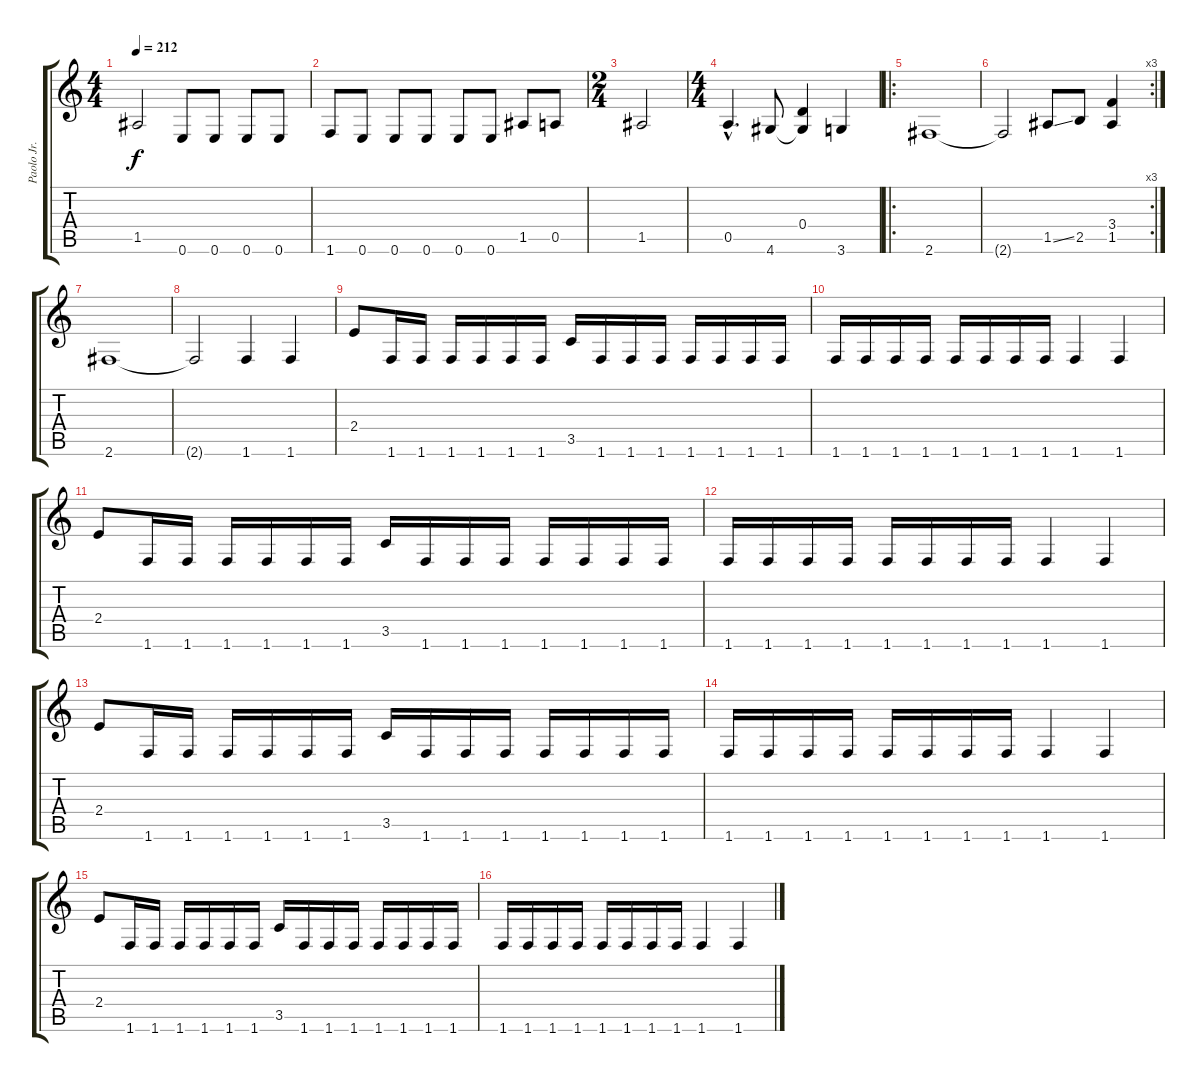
\track ("Paolo Jr." "Paolo Jr.") {instrument electricbasspick}
\staff {score tabs}
\tuning (E4 B3 G3 D3 A2 E2) {hide}
\ts (4 4)
\tempo 212
\clef g2
\ks c
1.5.2{dy f} 0.6.8 0.6.8 0.6.8 0.6.8 |
1.6.8 0.6.8 0.6.8 0.6.8 0.6.8 0.6.8 1.5.8 0.5.8 |
\ts (2 4)
1.5.2 |
\ts (4 4)
0.5{hac}.4{d} 4.6.8 (0.4 4.6{t}).4 3.6.4 |
\ro
2.6.1 |
\rc 3
2.6{t}.2 1.5{ss}.8 2.5.8 (3.4 1.5).4 |
2.6.1 |
2.6{t}.2 1.6.4 1.6.4 |
2.4.8 1.6.16 1.6.16 1.6.16 1.6.16 1.6.16 1.6.16 3.5.16 1.6.16 1.6.16 1.6.16 1.6.16 1.6.16 1.6.16 1.6.16 |
1.6.16 1.6.16 1.6.16 1.6.16 1.6.16 1.6.16 1.6.16 1.6.16 1.6.4 1.6.4 |
2.4.8 1.6.16 1.6.16 1.6.16 1.6.16 1.6.16 1.6.16 3.5.16 1.6.16 1.6.16 1.6.16 1.6.16 1.6.16 1.6.16 1.6.16 |
1.6.16 1.6.16 1.6.16 1.6.16 1.6.16 1.6.16 1.6.16 1.6.16 1.6.4 1.6.4 |
2.4.8 1.6.16 1.6.16 1.6.16 1.6.16 1.6.16 1.6.16 3.5.16 1.6.16 1.6.16 1.6.16 1.6.16 1.6.16 1.6.16 1.6.16 |
1.6.16 1.6.16 1.6.16 1.6.16 1.6.16 1.6.16 1.6.16 1.6.16 1.6.4 1.6.4 |
2.4.8 1.6.16 1.6.16 1.6.16 1.6.16 1.6.16 1.6.16 3.5.16 1.6.16 1.6.16 1.6.16 1.6.16 1.6.16 1.6.16 1.6.16 |
1.6.16 1.6.16 1.6.16 1.6.16 1.6.16 1.6.16 1.6.16 1.6.16 1.6.4 1.6.4
